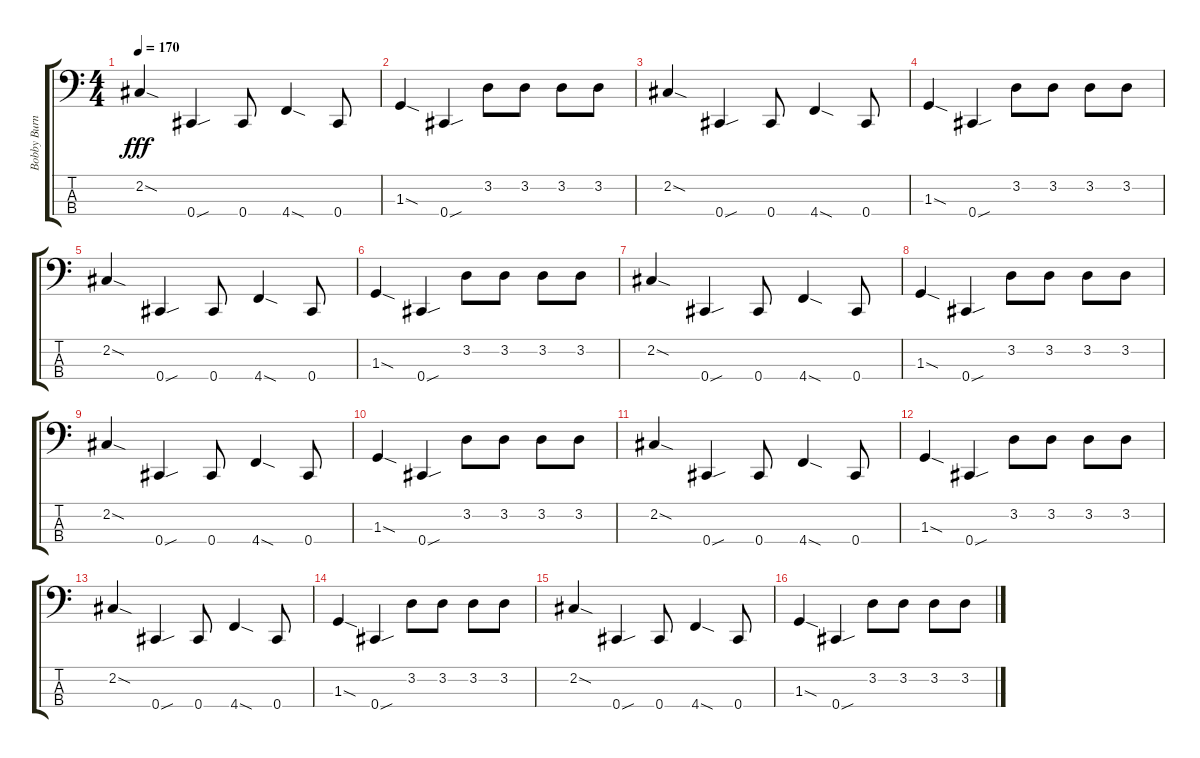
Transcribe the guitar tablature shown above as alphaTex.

\track ("Bobby Burns" "Bobby Burn") {instrument electricbasspick}
\staff {score tabs}
\tuning (E2 B1 Gb1 Db1) {hide}
\ts (4 4)
\tempo 170
\clef f4
\ks c
2.2{sod}.4{dy fff instrument electricbasspick} 0.4{sou}.4 0.4.8 4.4{sod}.4 0.4.8 |
1.3{sod}.4 0.4{sou}.4 3.2.8 3.2.8 3.2.8 3.2.8 |
2.2{sod}.4 0.4{sou}.4 0.4.8 4.4{sod}.4 0.4.8 |
1.3{sod}.4 0.4{sou}.4 3.2.8 3.2.8 3.2.8 3.2.8 |
2.2{sod}.4 0.4{sou}.4 0.4.8 4.4{sod}.4 0.4.8 |
1.3{sod}.4 0.4{sou}.4 3.2.8 3.2.8 3.2.8 3.2.8 |
2.2{sod}.4 0.4{sou}.4 0.4.8 4.4{sod}.4 0.4.8 |
1.3{sod}.4 0.4{sou}.4 3.2.8 3.2.8 3.2.8 3.2.8 |
2.2{sod}.4 0.4{sou}.4 0.4.8 4.4{sod}.4 0.4.8 |
1.3{sod}.4 0.4{sou}.4 3.2.8 3.2.8 3.2.8 3.2.8 |
2.2{sod}.4 0.4{sou}.4 0.4.8 4.4{sod}.4 0.4.8 |
1.3{sod}.4 0.4{sou}.4 3.2.8 3.2.8 3.2.8 3.2.8 |
2.2{sod}.4 0.4{sou}.4 0.4.8 4.4{sod}.4 0.4.8 |
1.3{sod}.4 0.4{sou}.4 3.2.8 3.2.8 3.2.8 3.2.8 |
2.2{sod}.4 0.4{sou}.4 0.4.8 4.4{sod}.4 0.4.8 |
1.3{sod}.4 0.4{sou}.4 3.2.8 3.2.8 3.2.8 3.2.8
